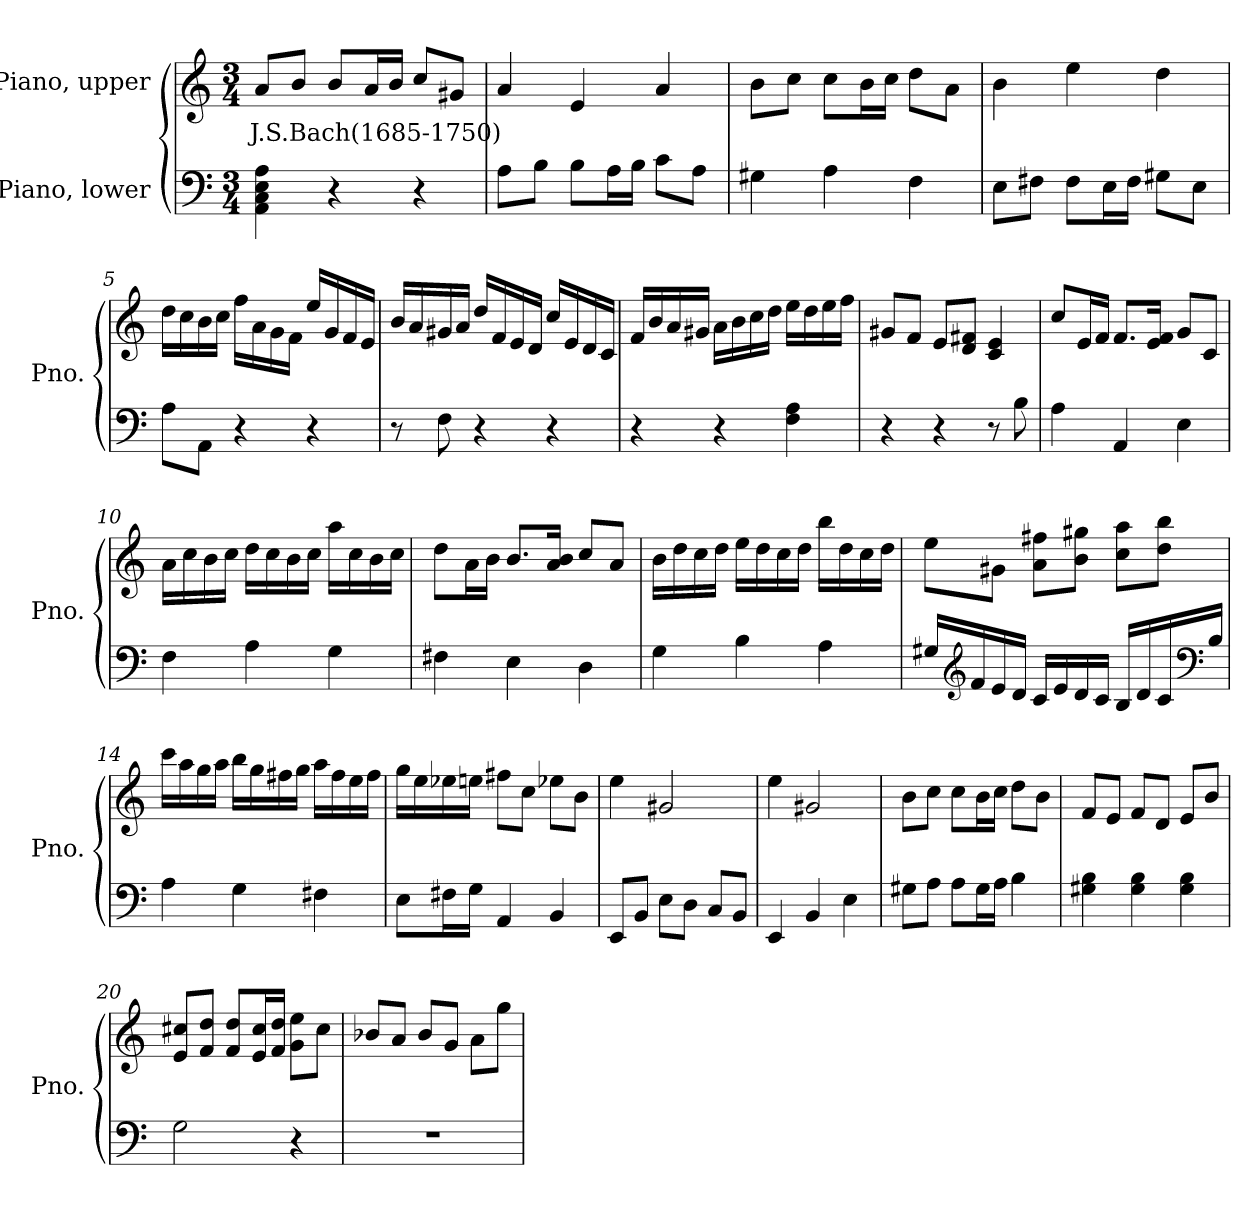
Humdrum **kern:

**kern	**kern	**text
*part2	*part1	*part1
*staff2	*staff1	*staff1
*I"Piano, lower	*I"Piano, upper	*
*I'Pno.	*I'Pno.	*
*clefF4	*clefG2	*
*k[]	*k[]	*
*M3/4	*M3/4	*
*MM60	*MM60	*
=1	=1	=1
!	!	!LO:LY:b
4AA\ 4C\ 4E\ 4A\	8a/L	J.S.Bach(1685-1750)
.	8b/J	.
4r	8b/L	.
.	16a/L	.
.	16b/JJ	.
4r	8cc/L	.
.	8g#X/J	.
=2	=2	=2
8A\L	4a/	.
8B\J	.	.
8B\L	4e/	.
16A\L	.	.
16B\JJ	.	.
8c\L	4a/	.
8A\J	.	.
=3	=3	=3
4G#X\	8b\L	.
.	8cc\J	.
4A\	8cc\L	.
.	16b\L	.
.	16cc\JJ	.
4F\	8dd\L	.
.	8a\J	.
!!LO:LB:g=z
=4	=4	=4
8E\L	4b\	.
8F#X\J	.	.
8F#\L	4ee\	.
16E\L	.	.
16F#\JJ	.	.
8G#X\L	4dd\	.
8E\J	.	.
=5	=5	=5
8A\L	16dd\LL	.
.	16cc\	.
8AA\J	16b\	.
.	16cc\JJ	.
4r	16ff\LL	.
.	16a\	.
.	16g\	.
.	16f\JJ	.
4r	16ee/LL	.
.	16g/	.
.	16f/	.
.	16e/JJ	.
=6	=6	=6
8r	16b/LL	.
.	16a/	.
8F\	16g#X/	.
.	16a/JJ	.
4r	16dd/LL	.
.	16f/	.
.	16e/	.
.	16d/JJ	.
4r	16cc/LL	.
.	16e/	.
.	16d/	.
.	16c/JJ	.
!!LO:LB:g=z
=7	=7	=7
4r	16f/LL	.
.	16b/	.
.	16a/	.
.	16g#X/JJ	.
4r	16a\LL	.
.	16b\	.
.	16cc\	.
.	16dd\JJ	.
4F\ 4A\	16ee\LL	.
.	16dd\	.
.	16ee\	.
.	16ff\JJ	.
=8	=8	=8
4r	8g#X/L	.
.	8f/J	.
4r	8e/L	.
.	8d/ 8f#X/J	.
8r	4c/ 4e/	.
8B\	.	.
=9	=9	=9
4A\	8cc/L	.
.	16e/L	.
.	16f/JJ	.
4AA/	8.f/L	.
.	16e/ 16f/Jk	.
4E\	8g/L	.
.	8c/J	.
=10	=10	=10
4F\	16a\LL	.
.	16cc\	.
.	16b\	.
.	16cc\JJ	.
4A\	16dd\LL	.
.	16cc\	.
.	16b\	.
.	16cc\JJ	.
4G\	16aa\LL	.
.	16cc\	.
.	16b\	.
.	16cc\JJ	.
!!LO:LB:g=z
=11	=11	=11
4F#X\	8dd\L	.
.	16a\L	.
.	16b\JJ	.
4E\	8.b/L	.
.	16a/ 16b/Jk	.
4D\	8cc/L	.
.	8a/J	.
=12	=12	=12
4G\	16b\LL	.
.	16dd\	.
.	16cc\	.
.	16dd\JJ	.
4B\	16ee\LL	.
.	16dd\	.
.	16cc\	.
.	16dd\JJ	.
4A\	16bb\LL	.
.	16dd\	.
.	16cc\	.
.	16dd\JJ	.
=13	=13	=13
16G#X/LL	8ee\L	.
*clefG2	*	*
16f/	.	.
16e/	8g#X\J	.
16d/JJ	.	.
16c/LL	8a\ 8ff#X\L	.
16e/	.	.
16d/	8b\ 8gg#X\J	.
16c/JJ	.	.
16B/LL	8cc\ 8aa\L	.
16d/	.	.
16c/	8dd\ 8bb\J	.
*clefF4	*	*
16B/JJ	.	.
!!LO:LB:g=z
=14	=14	=14
4A\	16ccc\LL	.
.	16aa\	.
.	16gg\	.
.	16aa\JJ	.
4G\	16bb\LL	.
.	16gg\	.
.	16ff#X\	.
.	16gg\JJ	.
4F#X\	16aa\LL	.
.	16ff#\	.
.	16ee\	.
.	16ff#\JJ	.
=15	=15	=15
8E\L	16gg\LL	.
.	16ee\	.
16F#X\L	16ee-X\	.
16G\JJ	16een\JJ	.
4AA/	8ff#X\L	.
.	8cc\J	.
4BB/	8ee-X\L	.
.	8b\J	.
=16	=16	=16
8EE/L	4ee\	.
8BB/J	.	.
8E\L	2g#X/	.
8D\J	.	.
8C/L	.	.
8BB/J	.	.
=17	=17	=17
4EE/	4ee\	.
4BB/	2g#X/	.
4E\	.	.
=18	=18	=18
8G#X\L	8b\L	.
8A\J	8cc\J	.
8A\L	8cc\L	.
16G#\L	16b\L	.
16A\JJ	16cc\JJ	.
4B\	8dd\L	.
.	8b\J	.
!!LO:LB:g=z
=19	=19	=19
4G#X\ 4B\	8f/L	.
.	8e/J	.
4G#\ 4B\	8f/L	.
.	8d/J	.
4G#\ 4B\	8e/L	.
.	8b/J	.
=20	=20	=20
2G\	8e/ 8cc#X/L	.
.	8f/ 8dd/J	.
.	8f/ 8dd/L	.
.	16e/ 16cc#/L	.
.	16f/ 16dd/JJ	.
4r	8g\ 8ee\L	.
.	8cc#\J	.
=21	=21	=21
2.r	8b-X/L	.
.	8a/J	.
.	8b-/L	.
.	8g/J	.
.	8a\L	.
.	8gg\J	.
=	=	=
*-	*-	*-
